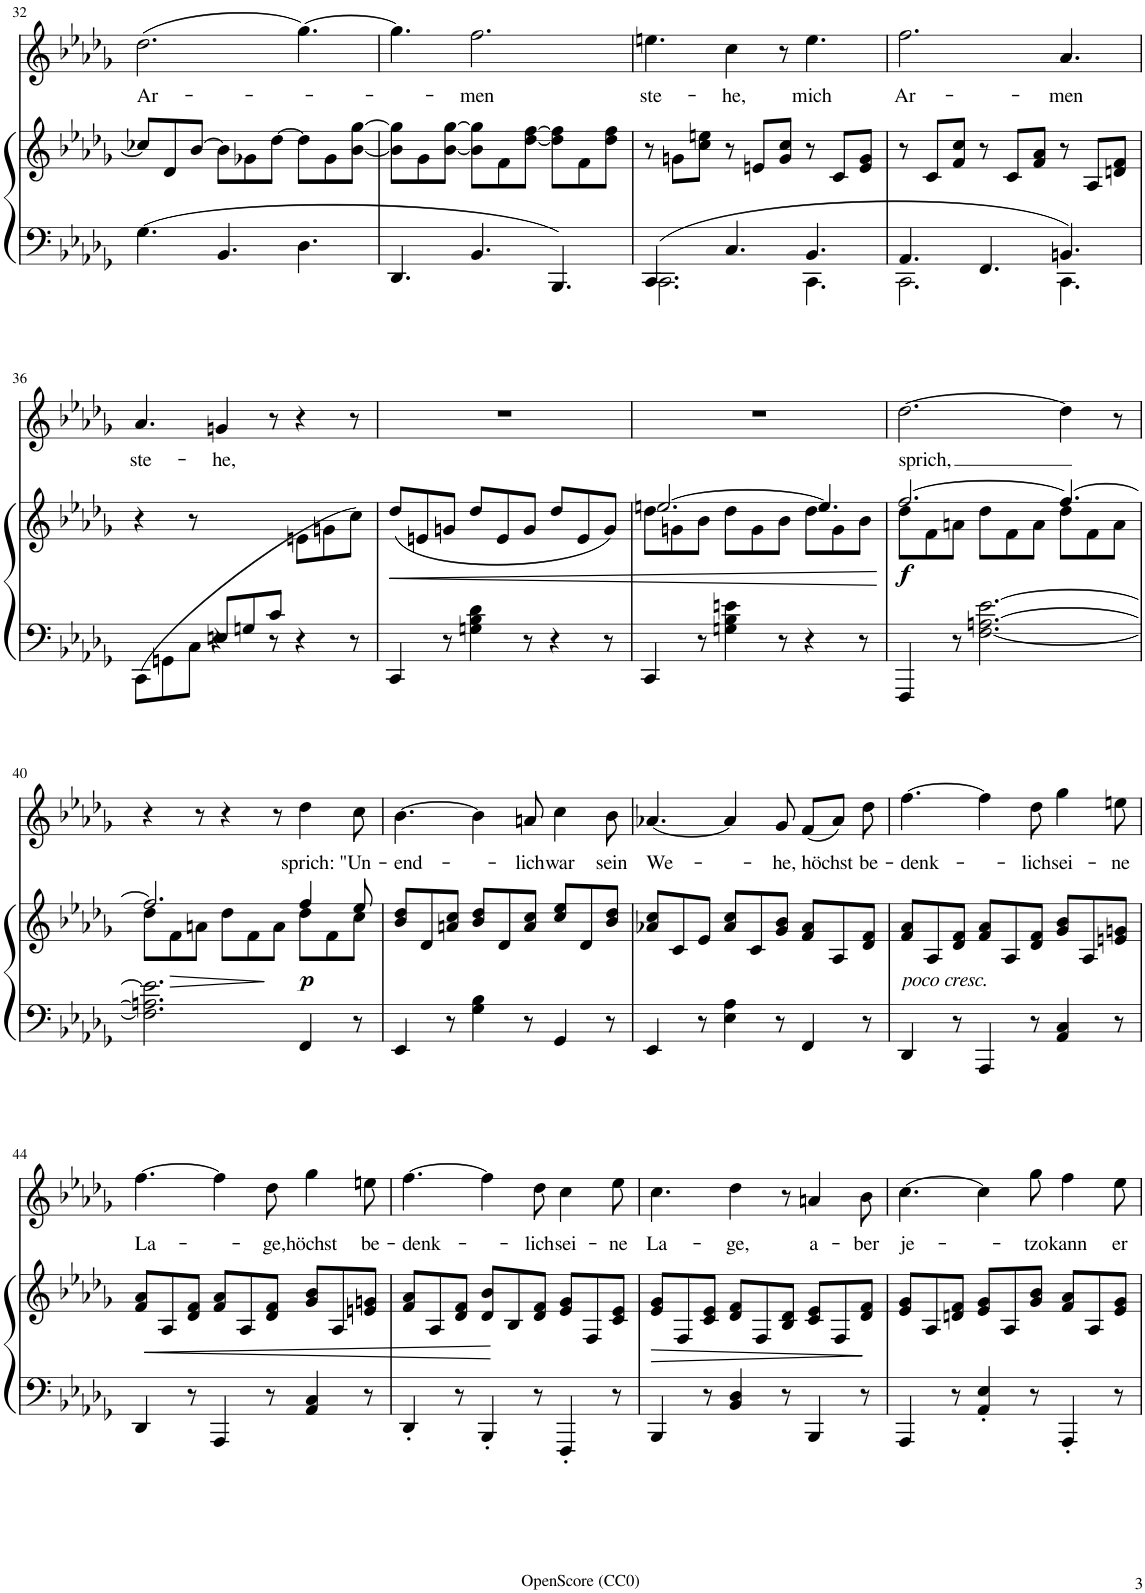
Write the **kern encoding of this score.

**kern	**kern	**dynam	**kern	**text
*part2	*part2	*part2	*part1	*part1
*staff3	*staff2	*staff2/3	*staff1	*staff1
*I"Pianoforte	*	*	*I"Singstimme Voice	*
*I'Pno	*	*	*	*
!!LO:PB:g=z
*clefF4	*clefG2	*	*clefG2	*
*k[b-e-a-d-g-]	*k[b-e-a-d-g-]	*	*k[b-e-a-d-g-]	*
*M9/8	*M9/8	*	*M9/8	*
=32	=32	=32	=32	=32
!	!	!	!	!LO:LY:b
4.G-\	8cc-X/L]	.	(2.dd-\	Ar-
.	8d-/	.	.	.
.	[8b-/J	.	.	.
4.BB-/	8b-\L]	.	.	.
.	8g-X\	.	.	.
.	[8dd-\J	.	.	.
4.D-\	8dd-\L]	.	[4.gg-\)	.
.	8g-\	.	.	.
.	[8b-\ [8gg-\J	.	.	.
=33	=33	=33	=33	=33
4.DD-/	8b-\] 8gg-\]L	.	4.gg-\]	.
.	8g-\	.	.	.
.	[8b-\ [8gg-\J	.	.	.
!	!	!	!	!LO:LY:b
4.BB-/	8b-\] 8gg-\]L	.	2.ff\	-men
.	8f\	.	.	.
.	[8dd-\ [8ff\J	.	.	.
4.BBB-/	8dd-\] 8ff\]L	.	.	.
.	8f\	.	.	.
.	8dd-\ 8ff\J	.	.	.
=34	=34	=34	=34	=34
*^	*	*	*	*
!	!	!	!	!	!LO:LY:b
4.CC/	2.CC\	8r	.	4.een\	ste-
.	.	8gn\L	.	.	.
.	.	8cc\ 8een\J	.	.	.
!	!	!	!	!	!LO:LY:b
4.C/	.	8r	.	4cc\	-he,
.	.	8en/L	.	.	.
.	.	8g/ 8cc/J	.	8r	.
!	!	!	!	!	!LO:LY:b
4.BB-/	4.CC\	8r	.	4.ee\	mich
.	.	8c/L	.	.	.
.	.	8e/ 8g/J	.	.	.
=35	=35	=35	=35	=35	=35
!	!	!	!	!	!LO:LY:b
4.AA-/	2.CC\	8r	.	2.ff\	Ar-
.	.	8c/L	.	.	.
.	.	8f/ 8cc/J	.	.	.
4.FF/	.	8r	.	.	.
.	.	8c/L	.	.	.
.	.	8f/ 8a-/J	.	.	.
!	!	!	!	!	!LO:LY:b
4.BBn/	4.CC\	8r	.	4.a-/	-men
.	.	8A-/L	.	.	.
.	.	8dn/ 8f/J	.	.	.
!!LO:LB:g=z
=36	=36	=36	=36	=36	=36
!	!	!	!	!	!LO:LY:b
4.ryy	(8CC\L	4r	.	4.a-/	ste-
.	8GGn\	.	.	.	.
.	8C\J	8r	.	.	.
!	!	!	!	!	!LO:LY:b
8En/L	4r	4.ryy	.	4gn/	-he,
8Gn/	.	.	.	.	.
8c/J	8r	.	.	8r	.
4.ryy	4r	8en\L	.	4r	.
.	.	8gn\	.	.	.
.	8r	(8cc\J	.	8r	.
=37	=37	=37	=37	=37	=37
!	!	!	!LO:HP:b	!	!
*v	*v	*	*	*	*
4CC/	8dd-/L	<	8%9r	.
.	8en/	.	.	.
8r	8gn/J	.	.	.
4Gn\ 4B-\ 4d-\	8dd-/L	.	.	.
.	8e/	.	.	.
8r	8g/J	.	.	.
4r	8dd-/L	.	.	.
.	8e/	.	.	.
8r	8g/J)	.	.	.
=38	=38	=38	=38	=38
*	*^	*	*	*
4CC/	[2.een/	8dd-\L	.	8%9r	.
.	.	8gn\	.	.	.
8r	.	8b-\J	.	.	.
4Gn\ 4B-\ 4en\	.	8dd-\L	.	.	.
.	.	8g\	.	.	.
8r	.	8b-\J	.	.	.
4r	4.ee/]	8dd-\L	.	.	.
.	.	8g\	.	.	.
8r	.	8b-\J	.	.	.
*	*v	*v	*	*	*
.	.	[	.	.
=39	=39	=39	=39	=39
*	*^	*	*	*
!	!	!	!LO:DY:b	!	!LO:LY:b
4FFF/	[2.ff/	8dd-\L	f	[2.dd-\	sprich,
.	.	8f\	.	.	.
8r	.	8an\J	.	.	.
[2.F\ [2.An\ [2.e-\	.	8dd-\L	.	.	.
.	.	8f\	.	.	.
.	.	8a\J	.	.	.
.	4.ff/_	8dd-\L	.	4dd-\]	.
.	.	8f\	.	.	.
.	.	8a\J	.	8r	.
!!LO:LB:g=z
=40	=40	=40	=40	=40	=40
2.F\] 2.An\] 2.e-\]	2.ff/]	8dd-\L	.	4r	.
!	!	!	!LO:HP:b	!	!
.	.	8f\	>	.	.
.	.	8an\J	.	8r	.
.	.	8dd-\L	.	4r	.
.	.	8f\	.	.	.
.	.	8a\J	]	8r	.
!	!	!	!LO:DY:b	!	!LO:LY:b
4FF/	4ff/	8dd-\L	p	4dd-\	sprich:
.	.	8f\	.	.	.
!	!	!	!	!	!LO:LY:b
8r	8ee-/	8cc\J	.	8cc\	"Un-
=41	=41	=41	=41	=41	=41
!	!	!	!	!	!LO:LY:b
*	*v	*v	*	*	*
4EE-/	8b-/ 8dd-/L	.	[4.b-\	-end-
.	8d-/	.	.	.
8r	8an/ 8cc/J	.	.	.
4G-\ 4B-\	8b-/ 8dd-/L	.	4b-\]	.
.	8d-/	.	.	.
!	!	!	!	!LO:LY:b
8r	8a/ 8cc/J	.	8an/	-lich
!	!	!	!	!LO:LY:b
4GG-/	8cc/ 8ee-/L	.	4cc\	war
.	8d-/	.	.	.
!	!	!	!	!LO:LY:b
8r	8b-/ 8dd-/J	.	8b-\	sein
=42	=42	=42	=42	=42
!	!	!	!	!LO:LY:b
4EE-/	8a-X/ 8cc/L	.	[4.a-X/	We-
.	8c/	.	.	.
8r	8e-/J	.	.	.
4E-\ 4A-\	8a-/ 8cc/L	.	4a-/]	.
.	8c/	.	.	.
!	!	!	!	!LO:LY:b
8r	8g-/ 8b-/J	.	8g-/	-he,
!	!	!	!	!LO:LY:b
4FF/	8f/ 8a-/L	.	(8f/L	höchst
.	8A-/	.	8a-/J)	.
!	!	!	!	!LO:LY:b
8r	8d-/ 8f/J	.	8dd-\	be-
=43	=43	=43	=43	=43
!	!LO:TX:b:i:t=poco cresc.	!	!	!
!	!	!	!	!LO:LY:b
4DD-/	8f/ 8a-/L	.	[4.ff\	-denk-
.	8A-/	.	.	.
8r	8d-/ 8f/J	.	.	.
4AAA-/	8f/ 8a-/L	.	4ff\]	.
.	8A-/	.	.	.
!	!	!	!	!LO:LY:b
8r	8d-/ 8f/J	.	8dd-\	-lich
!	!	!	!	!LO:LY:b
4AA-/ 4C/	8g-/ 8b-/L	.	4gg-\	sei-
.	8A-/	.	.	.
!	!	!	!	!LO:LY:b
8r	8en/ 8gn/J	.	8een\	-ne
!!LO:LB:g=z
=44	=44	=44	=44	=44
!	!	!LO:HP:b	!	!LO:LY:b
4DD-/	8f/ 8a-/L	<	[4.ff\	La-
.	8A-/	.	.	.
8r	8d-/ 8f/J	.	.	.
4AAA-/	8f/ 8a-/L	.	4ff\]	.
.	8A-/	.	.	.
!	!	!	!	!LO:LY:b
8r	8d-/ 8f/J	.	8dd-\	-ge,
!	!	!	!	!LO:LY:b
4AA-/ 4C/	8g-/ 8b-/L	.	4gg-\	höchst
.	8A-/	.	.	.
!	!	!	!	!LO:LY:b
8r	8en/ 8gn/J	.	8een\	be-
=45	=45	=45	=45	=45
!	!	!	!	!LO:LY:b
4DD-'/	8f/ 8a-/L	.	[4.ff\	-denk-
.	8A-/	.	.	.
8r	8d-/ 8f/J	.	.	.
4BBB-'/	8d-/ 8b-/L	[	4ff\]	.
.	8B-/	.	.	.
!	!	!	!	!LO:LY:b
8r	8d-/ 8f/J	.	8dd-\	-lich
!	!	!	!	!LO:LY:b
4FFF'/	8e-/ 8g-/L	.	4cc\	sei-
.	8F/	.	.	.
!	!	!	!	!LO:LY:b
8r	8c/ 8e-/J	.	8ee-\	-ne
=46	=46	=46	=46	=46
!	!	!LO:HP:b	!	!LO:LY:b
4BBB-/	8e-/ 8g-/L	>	4.cc\	La-
.	8F/	.	.	.
8r	8c/ 8e-/J	.	.	.
!	!	!	!	!LO:LY:b
4BB-/ 4D-/	8d-/ 8f/L	.	4dd-\	-ge,
.	8F/	.	.	.
8r	8B-/ 8d-/J	.	8r	.
!	!	!	!	!LO:LY:b
4BBB-/	8c/ 8e-/L	.	4an/	a-
.	8F/	.	.	.
!	!	!	!	!LO:LY:b
8r	8d-/ 8f/J	]	8b-\	-ber
=47	=47	=47	=47	=47
!	!	!	!	!LO:LY:b
4AAA-/	8e-/ 8g-/L	.	[4.cc\	je-
.	8A-/	.	.	.
8r	8dn/ 8f/J	.	.	.
4AA-/' 4E-/'	8e-/ 8g-/L	.	4cc\]	.
.	8A-/	.	.	.
!	!	!	!	!LO:LY:b
8r	8g-/ 8b-/J	.	8gg-\	-tzo
!	!	!	!	!LO:LY:b
4AAA-'/	8f/ 8a-/L	.	4ff\	kann
.	8A-/	.	.	.
!	!	!	!	!LO:LY:b
8r	8e-/ 8g-/J	.	8ee-\	er
=	=	=	=	=
*-	*-	*-	*-	*-
